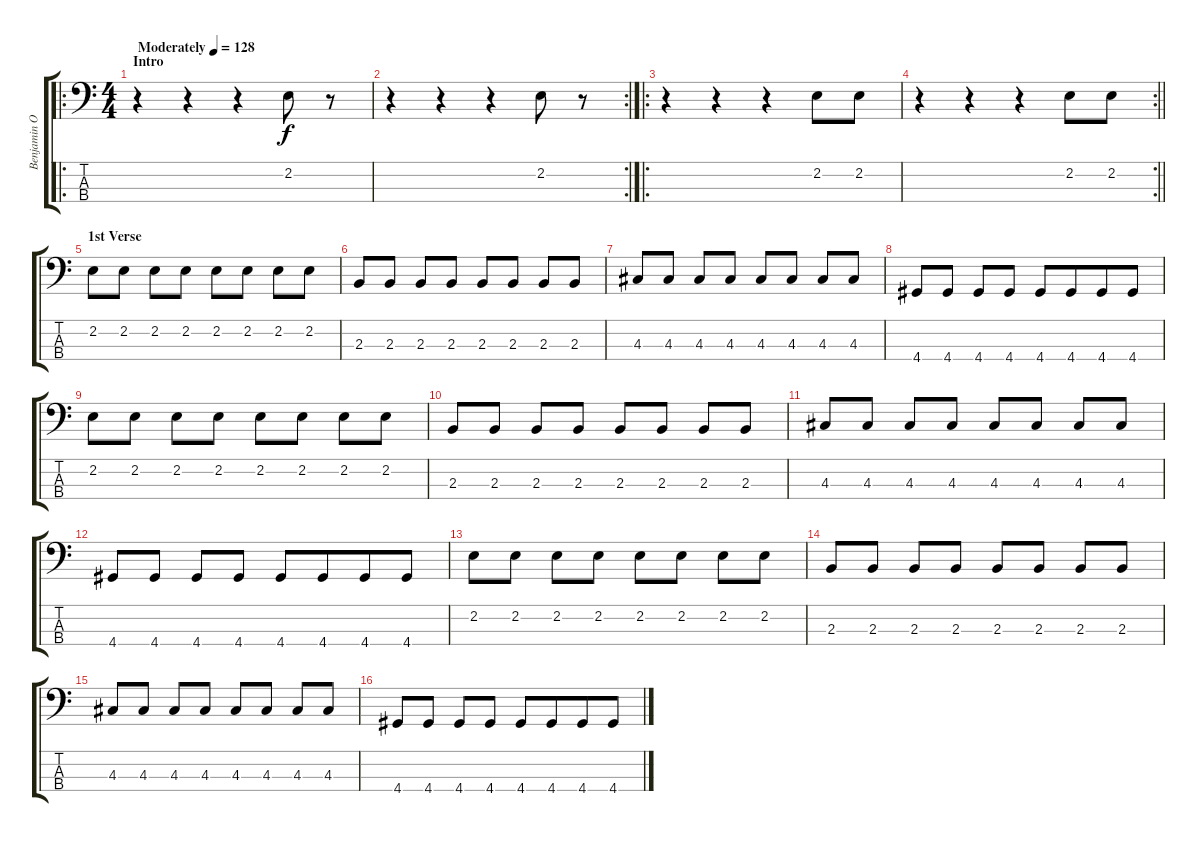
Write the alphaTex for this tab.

\track ("Benjamin Orr - Bass" "Benjamin O") {instrument electricbasspick}
\staff {score tabs}
\tuning (G2 D2 A1 E1) {hide}
\ro
\ts (4 4)
\section ("" "Intro")
\tempo (128 "Moderately")
\clef f4
\ks c
r.4{dy f instrument electricbasspick} r.4 r.4 2.2.8 r.8 |
\rc 2
r.4 r.4 r.4 2.2.8 r.8 |
\ro
r.4 r.4 r.4 2.2.8 2.2.8 |
\rc 2
\barLineRight lightlight
r.4 r.4 r.4 2.2.8 2.2.8 |
\section ("" "1st Verse")
2.2.8 2.2.8 2.2.8 2.2.8 2.2.8 2.2.8 2.2.8 2.2.8 |
2.3.8 2.3.8 2.3.8 2.3.8 2.3.8 2.3.8 2.3.8 2.3.8 |
4.3.8 4.3.8 4.3.8 4.3.8 4.3.8 4.3.8 4.3.8 4.3.8 |
4.4.8 4.4.8 4.4.8 4.4.8 4.4.8 4.4.8{beam merge} 4.4.8 4.4.8 |
2.2.8 2.2.8 2.2.8 2.2.8 2.2.8 2.2.8 2.2.8 2.2.8 |
2.3.8 2.3.8 2.3.8 2.3.8 2.3.8 2.3.8 2.3.8 2.3.8 |
4.3.8 4.3.8 4.3.8 4.3.8 4.3.8 4.3.8 4.3.8 4.3.8 |
4.4.8 4.4.8 4.4.8 4.4.8 4.4.8 4.4.8{beam merge} 4.4.8 4.4.8 |
2.2.8 2.2.8 2.2.8 2.2.8 2.2.8 2.2.8 2.2.8 2.2.8 |
2.3.8 2.3.8 2.3.8 2.3.8 2.3.8 2.3.8 2.3.8 2.3.8 |
4.3.8 4.3.8 4.3.8 4.3.8 4.3.8 4.3.8 4.3.8 4.3.8 |
4.4.8 4.4.8 4.4.8 4.4.8 4.4.8 4.4.8{beam merge} 4.4.8 4.4.8
